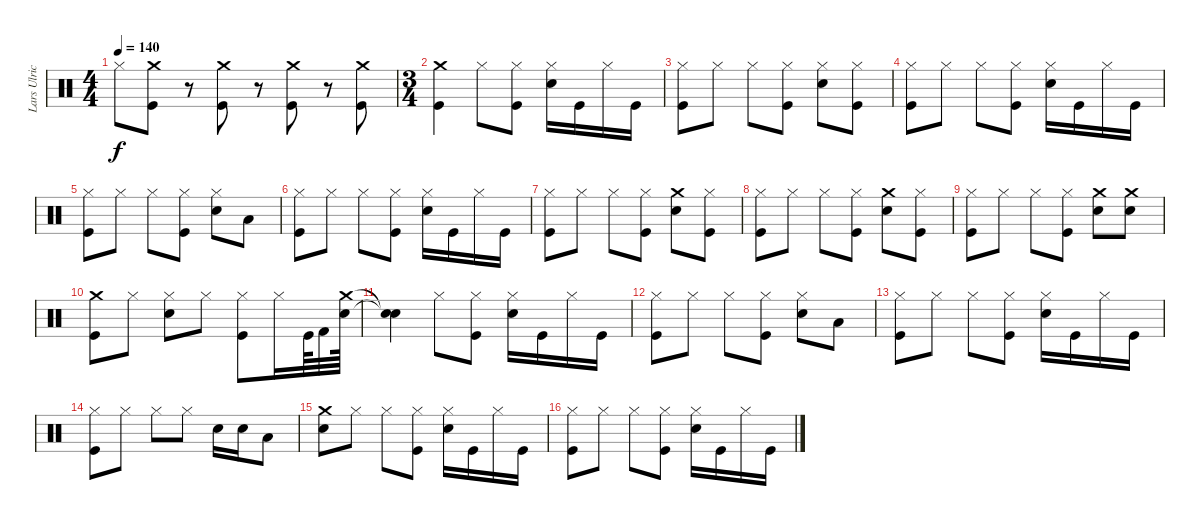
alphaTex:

\track ("Lars Ulrich" "Lars Ulric") {instrument percussion}
\staff {score}
\articulation defaults
\ts (4 4)
\tempo 140
\clef neutral
\ks c "Hi-Hat (closed)".8{dy f}
("Kick (hit)" "Crash medium (hit)").8 r.8 ("Kick (hit)" "Crash medium (hit)").8 r.8 ("Kick (hit)" "Crash medium (hit)").8 r.8 ("Kick (hit)" "Crash medium (hit)").8 |
\ts (3 4)
("Crash medium (hit)" "Kick (hit)").4 "Hi-Hat (closed)".8 ("Kick (hit)" "Hi-Hat (closed)").8 ("Snare (hit) 2" "Hi-Hat (closed)").16 "Kick (hit)".16 "Hi-Hat (closed)".16 "Kick (hit)".16 |
("Hi-Hat (closed)" "Kick (hit)").8 "Hi-Hat (closed)".8 "Hi-Hat (closed)".8 ("Kick (hit)" "Hi-Hat (closed)").8 ("Snare (hit) 2" "Hi-Hat (closed)").8 ("Kick (hit)" "Hi-Hat (closed)").8 |
("Kick (hit)" "Hi-Hat (closed)").8 "Hi-Hat (closed)".8 "Hi-Hat (closed)".8 ("Kick (hit)" "Hi-Hat (closed)").8 ("Snare (hit) 2" "Hi-Hat (closed)").16 "Kick (hit)".16 "Hi-Hat (closed)".16 "Kick (hit)".16 |
("Hi-Hat (closed)" "Kick (hit)").8 "Hi-Hat (closed)".8 "Hi-Hat (closed)".8 ("Kick (hit)" "Hi-Hat (closed)").8 ("Snare (hit) 2" "Hi-Hat (closed)").8 "Low Tom (hit)".8 |
("Kick (hit)" "Hi-Hat (closed)").8 "Hi-Hat (closed)".8 "Hi-Hat (closed)".8 ("Kick (hit)" "Hi-Hat (closed)").8 ("Snare (hit) 2" "Hi-Hat (closed)").16 "Kick (hit)".16 "Hi-Hat (closed)".16 "Kick (hit)".16 |
("Hi-Hat (closed)" "Kick (hit)").8 "Hi-Hat (closed)".8 "Hi-Hat (closed)".8 ("Kick (hit)" "Hi-Hat (closed)").8 ("Crash medium (hit)" "Snare (hit) 2").8 ("Kick (hit)" "Hi-Hat (closed)").8 |
("Hi-Hat (closed)" "Kick (hit)").8 "Hi-Hat (closed)".8 "Hi-Hat (closed)".8 ("Kick (hit)" "Hi-Hat (closed)").8 ("Snare (hit) 2" "Crash medium (hit)").8 ("Kick (hit)" "Hi-Hat (closed)").8 |
("Hi-Hat (closed)" "Kick (hit)").8 "Hi-Hat (closed)".8 "Hi-Hat (closed)".8 ("Kick (hit)" "Hi-Hat (closed)").8 ("Crash medium (hit)" "Snare (hit) 2").8 ("Crash medium (hit)" "Snare (hit) 2").8 |
("Crash medium (hit)" "Kick (hit)").8 "Hi-Hat (closed)".8 ("Snare (hit) 2" "Hi-Hat (closed)").8 "Hi-Hat (closed)".8 ("Kick (hit)" "Hi-Hat (closed)").8 "Hi-Hat (closed)".16 "Kick (hit)".64 "Kick (hit) 2".32 ("Snare (hit) 2" "Crash medium (hit)").64 |
("Snare (hit)"{t} "Snare (hit)"{t}).4 "Hi-Hat (closed)".8 ("Kick (hit)" "Hi-Hat (closed)").8 ("Hi-Hat (closed)" "Snare (hit) 2").16 "Kick (hit)".16 "Hi-Hat (closed)".16 "Kick (hit)".16 |
("Hi-Hat (closed)" "Kick (hit)").8 "Hi-Hat (closed)".8 "Hi-Hat (closed)".8 ("Kick (hit)" "Hi-Hat (closed)").8 ("Snare (hit) 2" "Hi-Hat (closed)").8 "Low Tom (hit)".8 |
("Hi-Hat (closed)" "Kick (hit)").8 "Hi-Hat (closed)".8 "Hi-Hat (closed)".8 ("Kick (hit)" "Hi-Hat (closed)").8 ("Hi-Hat (closed)" "Snare (hit) 2").16 "Kick (hit)".16 "Hi-Hat (closed)".16 "Kick (hit)".16 |
("Hi-Hat (closed)" "Kick (hit)").8 "Hi-Hat (closed)".8 "Hi-Hat (closed)".8 "Hi-Hat (closed)".8 "Snare (hit) 2".16 "Snare (hit) 2".16 "Low Tom (hit)".8 |
("Snare (hit) 2" "Crash medium (hit)").8 "Hi-Hat (closed)".8 "Hi-Hat (closed)".8 ("Kick (hit)" "Hi-Hat (closed)").8 ("Snare (hit) 2" "Hi-Hat (closed)").16 "Kick (hit)".16 "Hi-Hat (closed)".16 "Kick (hit)".16 |
("Hi-Hat (closed)" "Kick (hit)").8 "Hi-Hat (closed)".8 "Hi-Hat (closed)".8 ("Kick (hit)" "Hi-Hat (closed)").8 ("Hi-Hat (closed)" "Snare (hit) 2").16 "Kick (hit)".16 "Hi-Hat (closed)".16 "Kick (hit)".16
